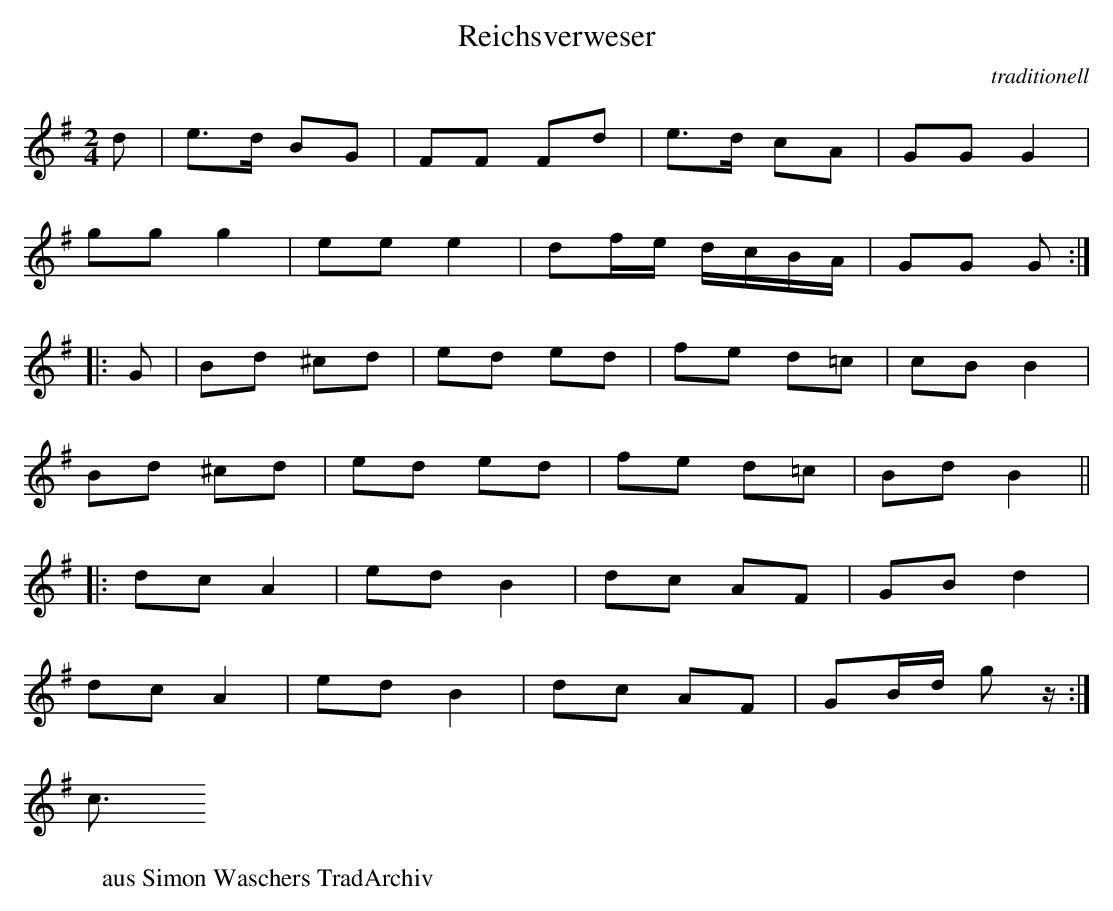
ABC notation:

X:1
T:Reichsverweser
C:traditionell
M:2/4
L:1/8
K:G
d |\
e>d BG | FF Fd | e>d cA | GG G2 |
gg g2 | ee e2 | df/e/ d/c/B/A/ | GG G :|
|: G |\
Bd ^cd | ed ed | fe d=c | cB B2 |
Bd ^cd | ed ed | fe d=c | Bd B2 ||
|:\
dc A2 | ed B2 | dc AF | GB d2 |
dc A2 | ed B2 | dc AF | GB/d/ gz :|
W:aus Simon Waschers TradArchiv
</script>
